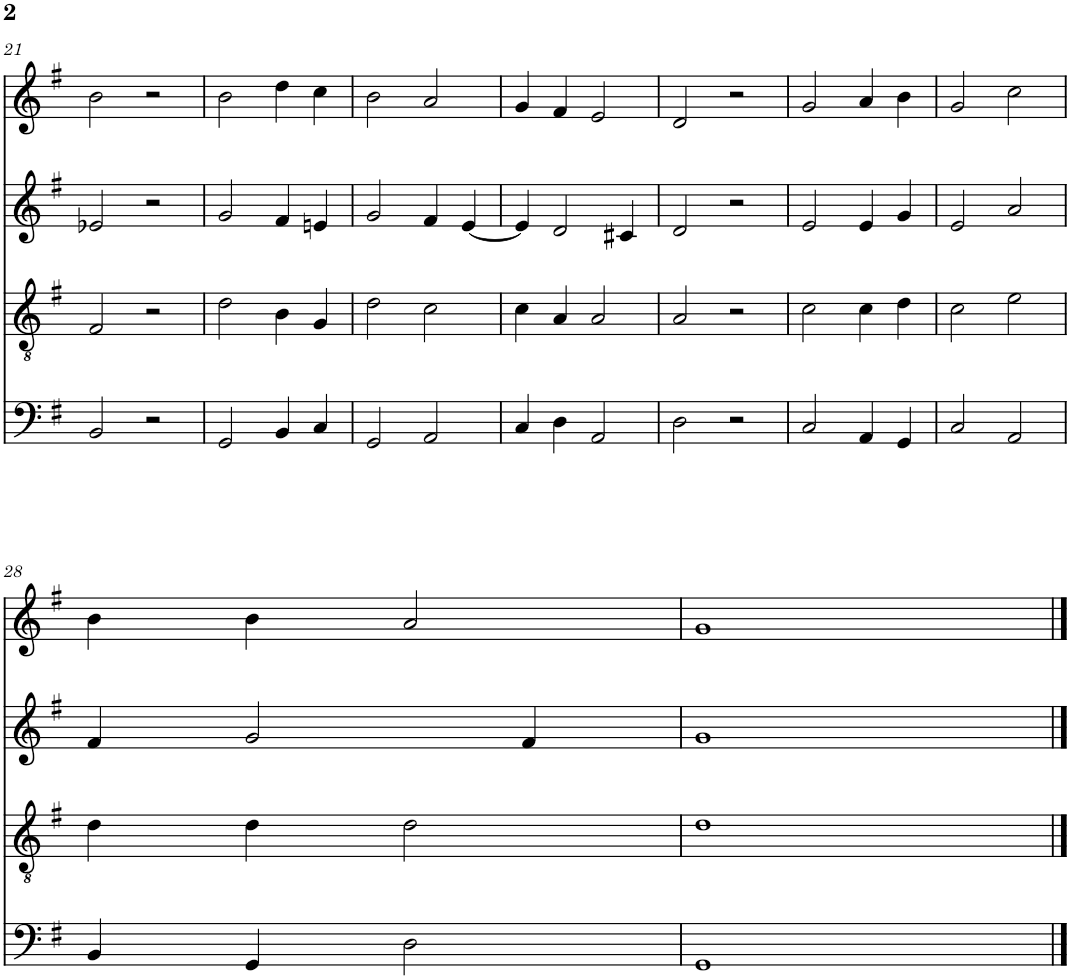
**kern	**kern	**kern	**kern
*part4	*part3	*part2	*part1
*staff4	*staff3	*staff2	*staff1
*I"Piano	*I"Piano	*I"Piano	*I"Piano
*I'Pno	*I'Pno	*I'Pno	*I'Pno
!!LO:PB:g=z
*clefF4	*clefGv2	*clefG2	*clefG2
*k[f#]	*k[f#]	*k[f#]	*k[f#]
*M4/4	*M4/4	*M4/4	*M4/4
=21	=21	=21	=21
2BB/	2F#/	2e-X/	2b\
2r	2r	2r	2r
=22	=22	=22	=22
2GG/	2d\	2g/	2b\
4BB/	4B\	4f#/	4dd\
4C/	4G/	4en/	4cc\
=23	=23	=23	=23
2GG/	2d\	2g/	2b\
2AA/	2c\	4f#/	2a/
.	.	[4e/	.
=24	=24	=24	=24
4C/	4c\	4e/]	4g/
4D\	4A/	2d/	4f#/
2AA/	2A/	.	2e/
.	.	4c#X/	.
=25	=25	=25	=25
2D\	2A/	2d/	2d/
2r	2r	2r	2r
=26	=26	=26	=26
2C/	2c\	2e/	2g/
4AA/	4c\	4e/	4a/
4GG/	4d\	4g/	4b\
=27	=27	=27	=27
2C/	2c\	2e/	2g/
2AA/	2e\	2a/	2cc\
!!LO:LB:g=z
=28	=28	=28	=28
4BB/	4d\	4f#/	4b\
4GG/	4d\	2g/	4b\
2D\	2d\	.	2a/
.	.	4f#/	.
=29	=29	=29	=29
1GG	1d	1g	1g
==	==	==	==
*-	*-	*-	*-
